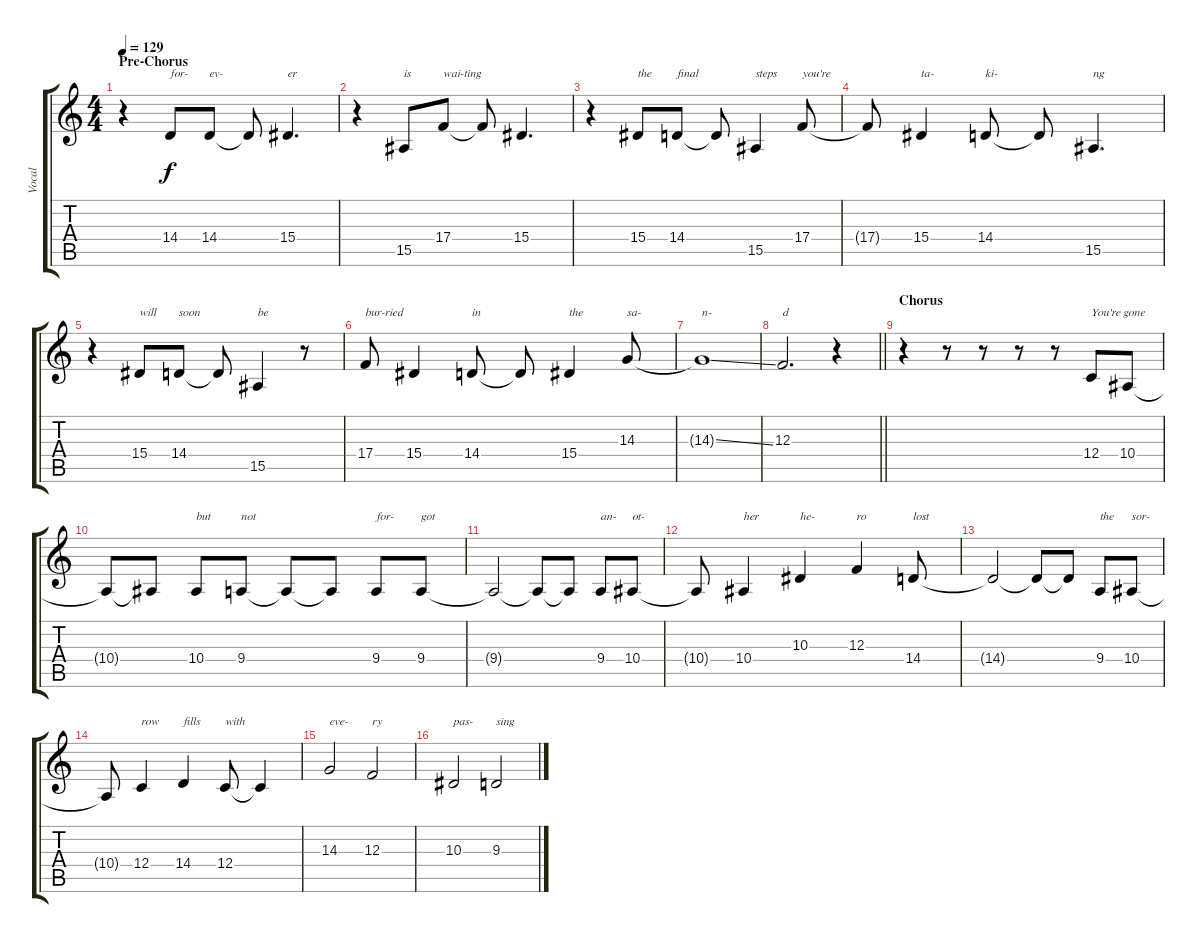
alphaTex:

\track ("Vocal" "Vocal") {instrument sopranosax}
\staff {score tabs}
\tuning (D4 A3 F3 C3 G2 D2) {hide}
\ts (4 4)
\section ("" "Pre-Chorus")
\tempo 129
\clef g2
\ks c
r.4{dy f} 14.4.8{txt "for-"} 14.4.8{txt "ev-"} 14.4{t}.8 15.4.4{d txt "er"} |
r.4 15.5.8{txt "is"} 17.4.8{txt "wai-ting"} 17.4{t}.8 15.4.4{d} |
r.4 15.4.8{txt "the"} 14.4.8{txt "final"} 14.4{t}.8 15.5.4{txt "steps"} 17.4.8{txt "you're"} |
17.4{t}.8 15.4.4{txt "ta-"} 14.4.8{txt "ki-"} 14.4{t}.8 15.5.4{d txt "ng"} |
r.4 15.4.8{txt "will"} 14.4.8{txt "soon"} 14.4{t}.8 15.5.4{txt "be"} r.8 |
17.4.8{txt "bur-ried"} 15.4.4 14.4.8{txt "in"} 14.4{t}.8 15.4.4{txt "the"} 14.3.8{txt "sa-"} |
14.3{ss t}.1{txt "n-"} |
\barLineRight lightlight
12.3.2{d txt "d"} r.4 |
\section ("" "Chorus")
r.4 r.8 r.8 r.8 r.8 12.4.8{txt "You're gone"} 10.4.8 |
10.4{t}.8 10.4{t}.8 10.4.8{txt "but"} 9.4.8{txt "not"} 9.4{t}.8 9.4{t}.8 9.4.8{txt "for-"} 9.4.8{txt "got"} |
9.4{t}.2 9.4{t}.8 9.4{t}.8 9.4.8{txt "an-"} 10.4.8{txt "ot-"} |
10.4{t}.8 10.4.4{txt "her"} 10.3.4{txt "he-"} 12.3.4{txt "ro"} 14.4.8{txt "lost"} |
14.4{t}.2 14.4{t}.8 14.4{t}.8 9.4.8{txt "the"} 10.4.8{txt "sor-"} |
10.4{t}.8 12.4.4{txt "row"} 14.4.4{txt "fills"} 12.4.8{txt "with"} 12.4{t}.4 |
14.3.2{txt "eve-"} 12.3.2{txt "ry"} |
10.3.2{txt "pas-"} 9.3.2{txt "sing"}
